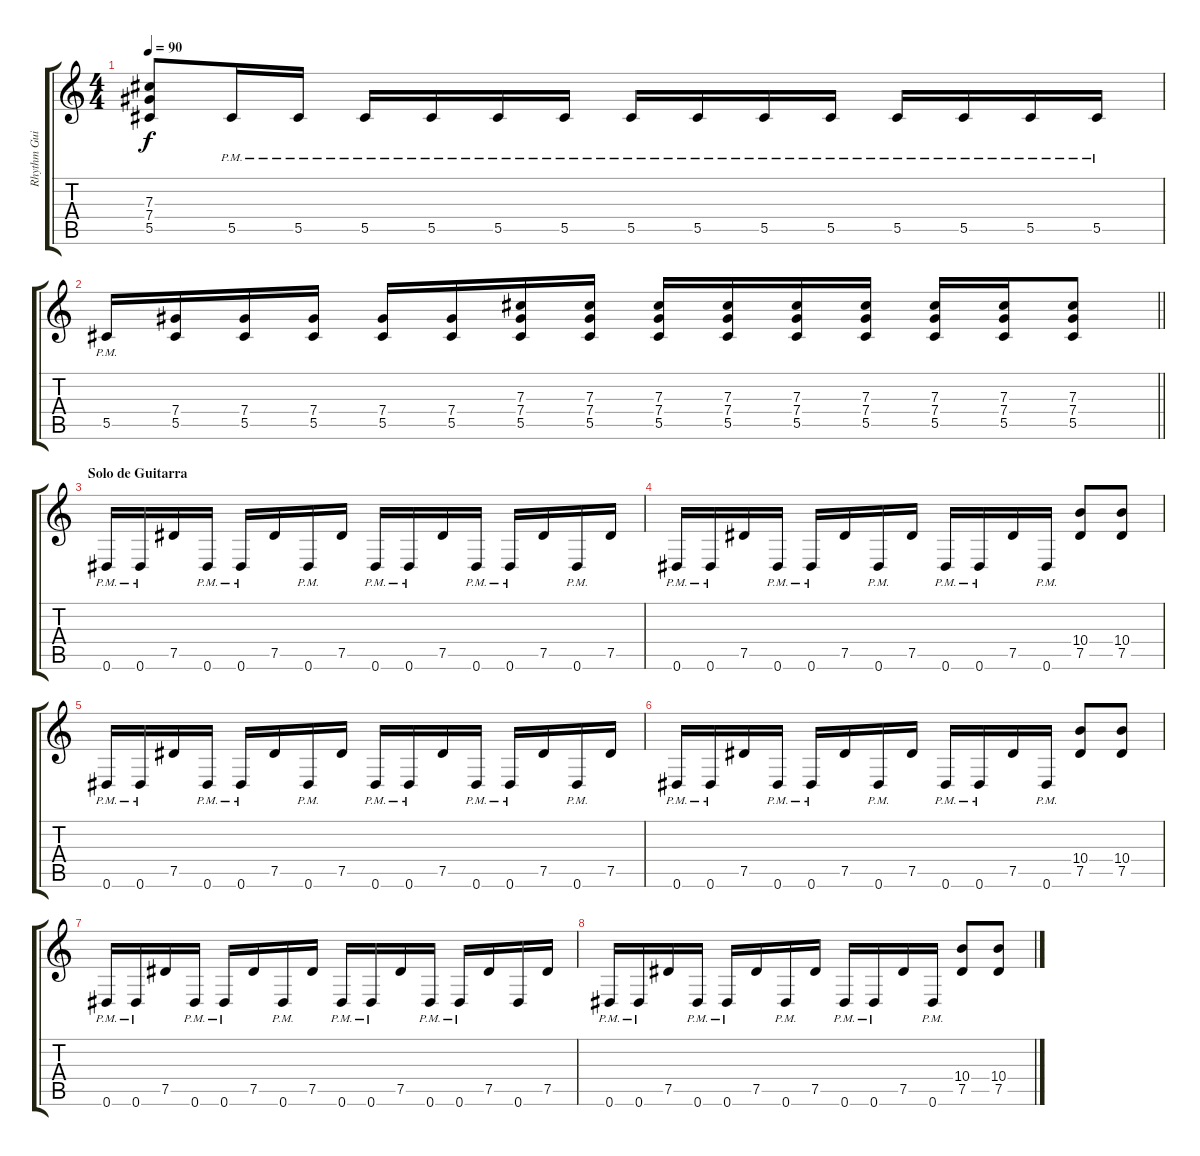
\track ("Rhythm Guitar" "Rhythm Gui") {instrument distortionguitar}
\staff {score tabs}
\tuning (Eb4 Bb3 Gb3 Db3 Ab2 Eb2) {hide}
\ts (4 4)
\tempo 90
\clef g2
\ks c
(7.3 7.4 5.5).8{dy f} 5.5{pm}.16 5.5{pm}.16 5.5{pm}.16 5.5{pm}.16 5.5{pm}.16 5.5{pm}.16 5.5{pm}.16 5.5{pm}.16 5.5{pm}.16 5.5{pm}.16 5.5{pm}.16 5.5{pm}.16 5.5{pm}.16 5.5{pm}.16 |
\barLineRight lightlight
5.5{pm}.16 (7.4 5.5).16 (7.4 5.5).16 (7.4 5.5).16 (7.4 5.5).16 (7.4 5.5).16 (7.3 7.4 5.5).16 (7.3 7.4 5.5).16 (7.3 7.4 5.5).16 (7.3 7.4 5.5).16 (7.3 7.4 5.5).16 (7.3 7.4 5.5).16 (7.3 7.4 5.5).16 (7.3 7.4 5.5).16 (7.3 7.4 5.5).8 |
\section ("" "Solo de Guitarra")
0.6{pm}.16 0.6{pm}.16 7.5.16 0.6{pm}.16 0.6{pm}.16 7.5.16 0.6{pm}.16 7.5.16 0.6{pm}.16 0.6{pm}.16 7.5.16 0.6{pm}.16 0.6{pm}.16 7.5.16 0.6{pm}.16 7.5.16 |
0.6{pm}.16 0.6{pm}.16 7.5.16 0.6{pm}.16 0.6{pm}.16 7.5.16 0.6{pm}.16 7.5.16 0.6{pm}.16 0.6{pm}.16 7.5.16 0.6{pm}.16 (10.4 7.5).8 (10.4 7.5).8 |
0.6{pm}.16 0.6{pm}.16 7.5.16 0.6{pm}.16 0.6{pm}.16 7.5.16 0.6{pm}.16 7.5.16 0.6{pm}.16 0.6{pm}.16 7.5.16 0.6{pm}.16 0.6{pm}.16 7.5.16 0.6{pm}.16 7.5.16 |
0.6{pm}.16 0.6{pm}.16 7.5.16 0.6{pm}.16 0.6{pm}.16 7.5.16 0.6{pm}.16 7.5.16 0.6{pm}.16 0.6{pm}.16 7.5.16 0.6{pm}.16 (10.4 7.5).8 (10.4 7.5).8 |
0.6{pm}.16 0.6{pm}.16 7.5.16 0.6{pm}.16 0.6{pm}.16 7.5.16 0.6{pm}.16 7.5.16 0.6{pm}.16 0.6{pm}.16 7.5.16 0.6{pm}.16 0.6{pm}.16 7.5.16 0.6.16 7.5.16 |
0.6{pm}.16 0.6{pm}.16 7.5.16 0.6{pm}.16 0.6{pm}.16 7.5.16 0.6{pm}.16 7.5.16 0.6{pm}.16 0.6{pm}.16 7.5.16 0.6{pm}.16 (10.4 7.5).8 (10.4 7.5).8
